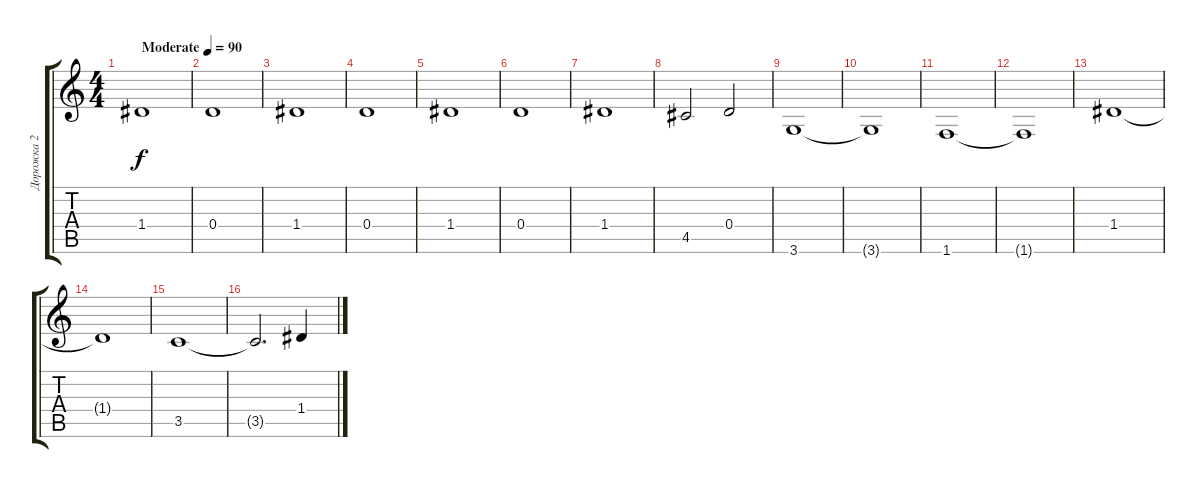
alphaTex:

\track ("Дорожка 2" "Дорожка 2") {instrument electricbassfinger}
\staff {score tabs}
\tuning (E4 B3 G3 D3 A2 E2) {hide}
\ts (4 4)
\tempo (90 "Moderate")
\clef g2
\ks c
1.4.1{dy f instrument electricbassfinger} |
0.4.1 |
1.4.1 |
0.4.1 |
1.4.1 |
0.4.1 |
1.4.1 |
4.5.2 0.4.2 |
3.6.1 |
3.6{t}.1 |
1.6.1 |
1.6{t}.1 |
1.4.1 |
1.4{t}.1 |
3.5.1 |
3.5{t}.2{d} 1.4.4
